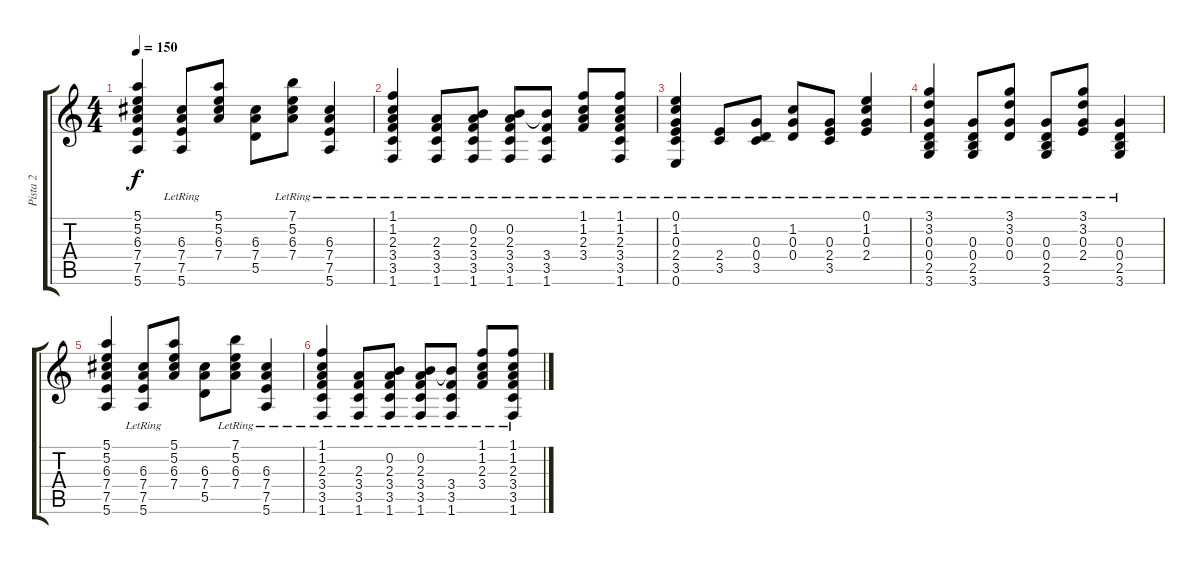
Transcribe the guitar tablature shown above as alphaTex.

\track ("Pista 2" "Pista 2") {instrument acousticguitarsteel}
\staff {score tabs}
\tuning (E4 B3 G3 D3 A2 E2) {hide}
\ts (4 4)
\tempo 150
\clef g2
\ks c
(5.1 5.2 6.3 7.4 7.5 5.6).4{dy f} (6.3 7.4 7.5{lr} 5.6).8 (5.1 5.2 6.3 7.4).8 (6.3 7.4 5.5).8 (7.1 5.2 6.3 7.4{lr}).8 (6.3 7.4 7.5{lr} 5.6).4 |
(1.1 1.2 2.3 3.4 3.5 1.6{lr}).4 (2.3 3.4 3.5 1.6{lr}).8 (0.2 2.3 3.4{lr} 3.5 1.6).8 (0.2 2.3 3.4{lr} 3.5 1.6).8 (0.2{t} 3.4{lr} 3.5 1.6).8 (1.1 1.2 2.3 3.4{lr}).8 (1.1 1.2 2.3 3.4{lr} 3.5 1.6).8 |
(0.1 1.2 0.3 2.4 3.5{lr} 0.6).4 (2.4 3.5{lr}).8 (0.3 0.4{lr} 3.5).8 (1.2 0.3 0.4{lr}).8 (0.3 2.4{lr} 3.5).8 (0.1 1.2 0.3{lr} 2.4).4 |
(3.1 3.2 0.3 0.4 2.5 3.6{lr}).4 (0.3 0.4 2.5 3.6{lr}).8 (3.1 3.2 0.3 0.4{lr}).8 (0.3 0.4{lr} 2.5 3.6).8 (3.1 3.2 0.3 2.4{lr}).8 (0.3 0.4 2.5 3.6{lr}).4 |
(5.1 5.2 6.3 7.4 7.5 5.6).4 (6.3 7.4 7.5{lr} 5.6).8 (5.1 5.2 6.3 7.4).8 (6.3 7.4 5.5).8 (7.1 5.2 6.3 7.4{lr}).8 (6.3 7.4 7.5{lr} 5.6).4 |
(1.1 1.2 2.3 3.4 3.5 1.6{lr}).4 (2.3 3.4 3.5 1.6{lr}).8 (0.2 2.3 3.4{lr} 3.5 1.6).8 (0.2 2.3 3.4{lr} 3.5 1.6).8 (0.2{t} 3.4{lr} 3.5 1.6).8 (1.1 1.2 2.3 3.4{lr}).8 (1.1 1.2 2.3 3.4{lr} 3.5 1.6).8
